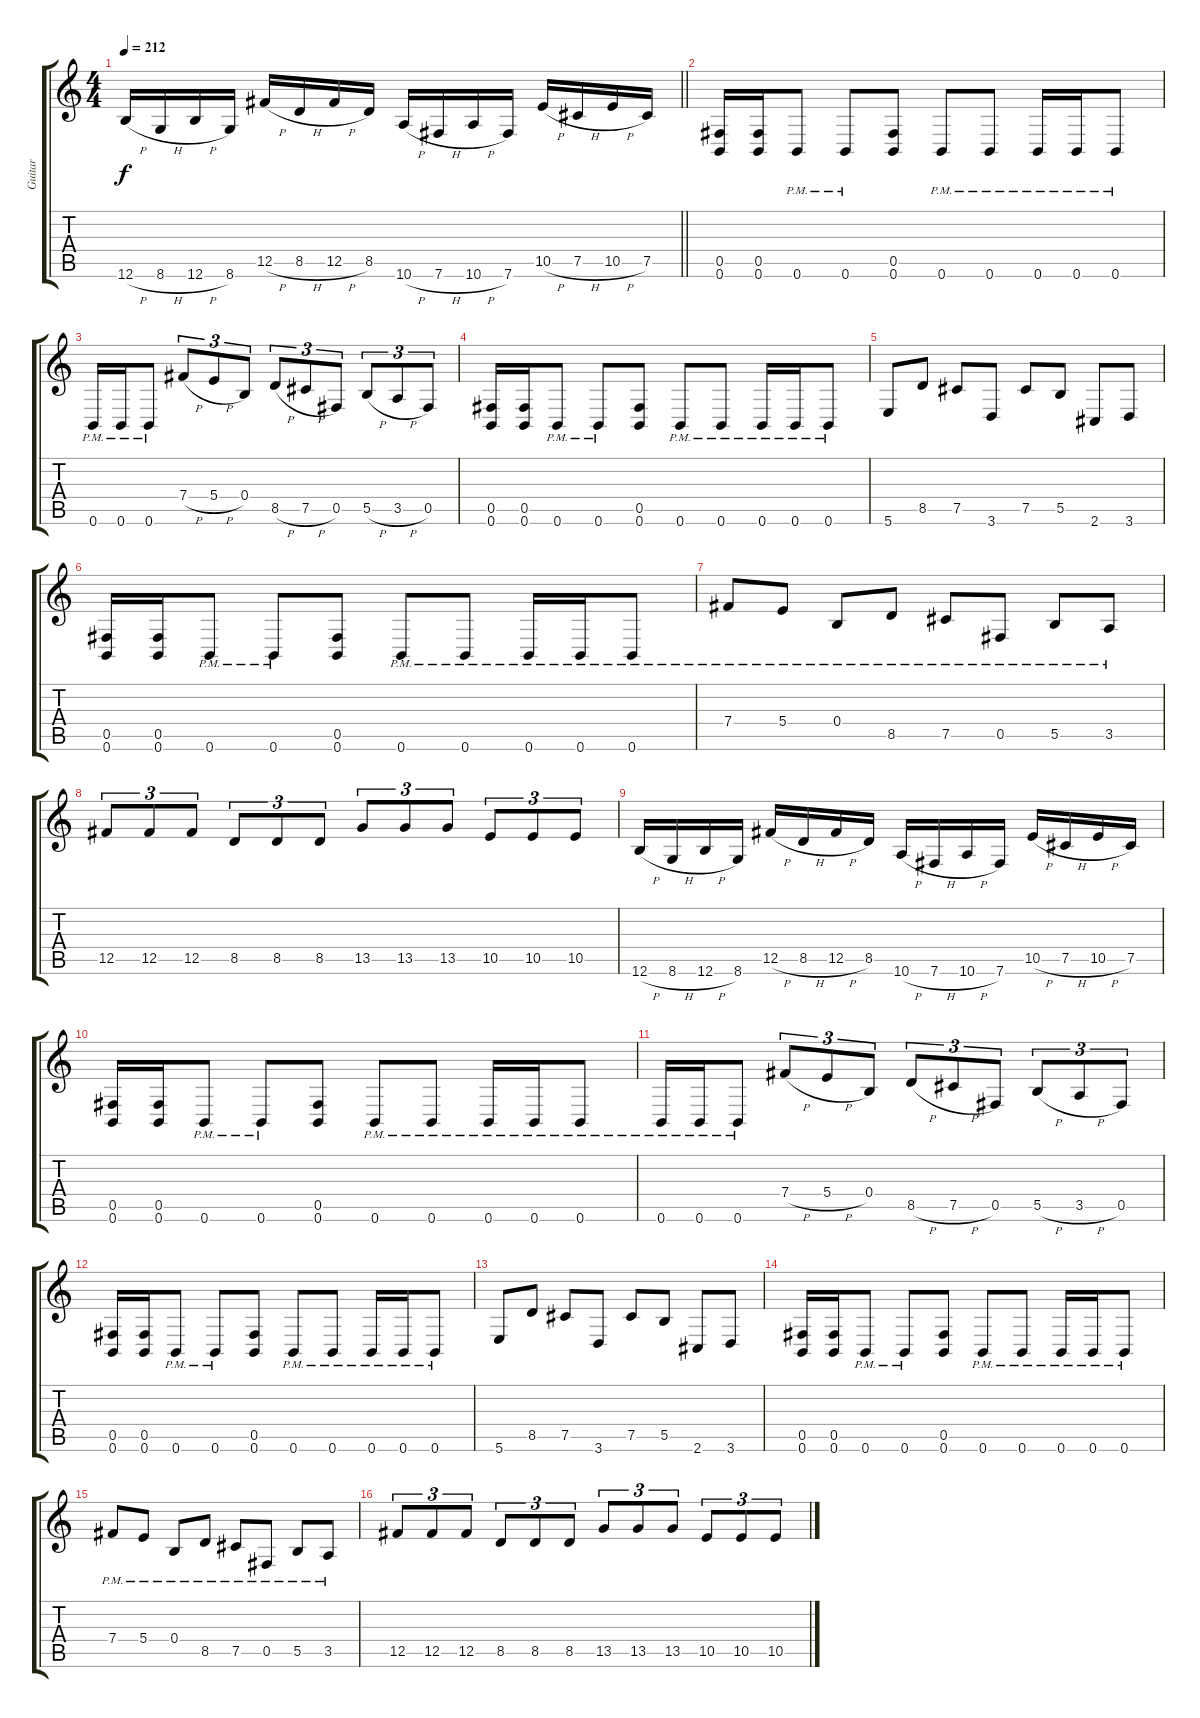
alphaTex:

\track ("Guitar" "Guitar") {instrument distortionguitar}
\staff {score tabs}
\tuning (Db4 Ab3 E3 B2 Gb2 B1) {hide}
\ts (4 4)
\tempo 212
\clef g2
\barLineRight lightlight
\ks c
12.6{h}.16{dy f} 8.6{h}.16 12.6{h}.16 8.6.16 12.5{h}.16 8.5{h}.16 12.5{h}.16 8.5.16 10.6{h}.16 7.6{h}.16 10.6{h}.16 7.6.16 10.5{h}.16 7.5{h}.16 10.5{h}.16 7.5.16 |
(0.5 0.6).16 (0.5 0.6).16 0.6{pm}.8 0.6{pm}.8 (0.5 0.6).8 0.6{pm}.8 0.6{pm}.8 0.6{pm}.16 0.6{pm}.16 0.6{pm}.8 |
0.6{pm}.16 0.6{pm}.16 0.6{pm}.8 7.4{h}.8{tu (3 2)} 5.4{h}.8{tu (3 2)} 0.4.8{tu (3 2)} 8.5{h}.8{tu (3 2)} 7.5{h}.8{tu (3 2)} 0.5.8{tu (3 2)} 5.5{h}.8{tu (3 2)} 3.5{h}.8{tu (3 2)} 0.5.8{tu (3 2)} |
(0.5 0.6).16 (0.5 0.6).16 0.6{pm}.8 0.6{pm}.8 (0.5 0.6).8 0.6{pm}.8 0.6{pm}.8 0.6{pm}.16 0.6{pm}.16 0.6{pm}.8 |
5.6.8 8.5.8 7.5.8 3.6.8 7.5.8 5.5.8 2.6.8 3.6.8 |
(0.5 0.6).16 (0.5 0.6).16 0.6{pm}.8 0.6{pm}.8 (0.5 0.6).8 0.6{pm}.8 0.6{pm}.8 0.6{pm}.16 0.6{pm}.16 0.6{pm}.8 |
7.4{pm}.8 5.4{pm}.8 0.4{pm}.8 8.5{pm}.8 7.5{pm}.8 0.5{pm}.8 5.5{pm}.8 3.5{pm}.8 |
12.5.8{tu (3 2)} 12.5.8{tu (3 2)} 12.5.8{tu (3 2)} 8.5.8{tu (3 2)} 8.5.8{tu (3 2)} 8.5.8{tu (3 2)} 13.5.8{tu (3 2)} 13.5.8{tu (3 2)} 13.5.8{tu (3 2)} 10.5.8{tu (3 2)} 10.5.8{tu (3 2)} 10.5.8{tu (3 2)} |
12.6{h}.16 8.6{h}.16 12.6{h}.16 8.6.16 12.5{h}.16 8.5{h}.16 12.5{h}.16 8.5.16 10.6{h}.16 7.6{h}.16 10.6{h}.16 7.6.16 10.5{h}.16 7.5{h}.16 10.5{h}.16 7.5.16 |
(0.5 0.6).16 (0.5 0.6).16 0.6{pm}.8 0.6{pm}.8 (0.5 0.6).8 0.6{pm}.8 0.6{pm}.8 0.6{pm}.16 0.6{pm}.16 0.6{pm}.8 |
0.6{pm}.16 0.6{pm}.16 0.6{pm}.8 7.4{h}.8{tu (3 2)} 5.4{h}.8{tu (3 2)} 0.4.8{tu (3 2)} 8.5{h}.8{tu (3 2)} 7.5{h}.8{tu (3 2)} 0.5.8{tu (3 2)} 5.5{h}.8{tu (3 2)} 3.5{h}.8{tu (3 2)} 0.5.8{tu (3 2)} |
(0.5 0.6).16 (0.5 0.6).16 0.6{pm}.8 0.6{pm}.8 (0.5 0.6).8 0.6{pm}.8 0.6{pm}.8 0.6{pm}.16 0.6{pm}.16 0.6{pm}.8 |
5.6.8 8.5.8 7.5.8 3.6.8 7.5.8 5.5.8 2.6.8 3.6.8 |
(0.5 0.6).16 (0.5 0.6).16 0.6{pm}.8 0.6{pm}.8 (0.5 0.6).8 0.6{pm}.8 0.6{pm}.8 0.6{pm}.16 0.6{pm}.16 0.6{pm}.8 |
7.4{pm}.8 5.4{pm}.8 0.4{pm}.8 8.5{pm}.8 7.5{pm}.8 0.5{pm}.8 5.5{pm}.8 3.5{pm}.8 |
12.5.8{tu (3 2)} 12.5.8{tu (3 2)} 12.5.8{tu (3 2)} 8.5.8{tu (3 2)} 8.5.8{tu (3 2)} 8.5.8{tu (3 2)} 13.5.8{tu (3 2)} 13.5.8{tu (3 2)} 13.5.8{tu (3 2)} 10.5.8{tu (3 2)} 10.5.8{tu (3 2)} 10.5.8{tu (3 2)}
